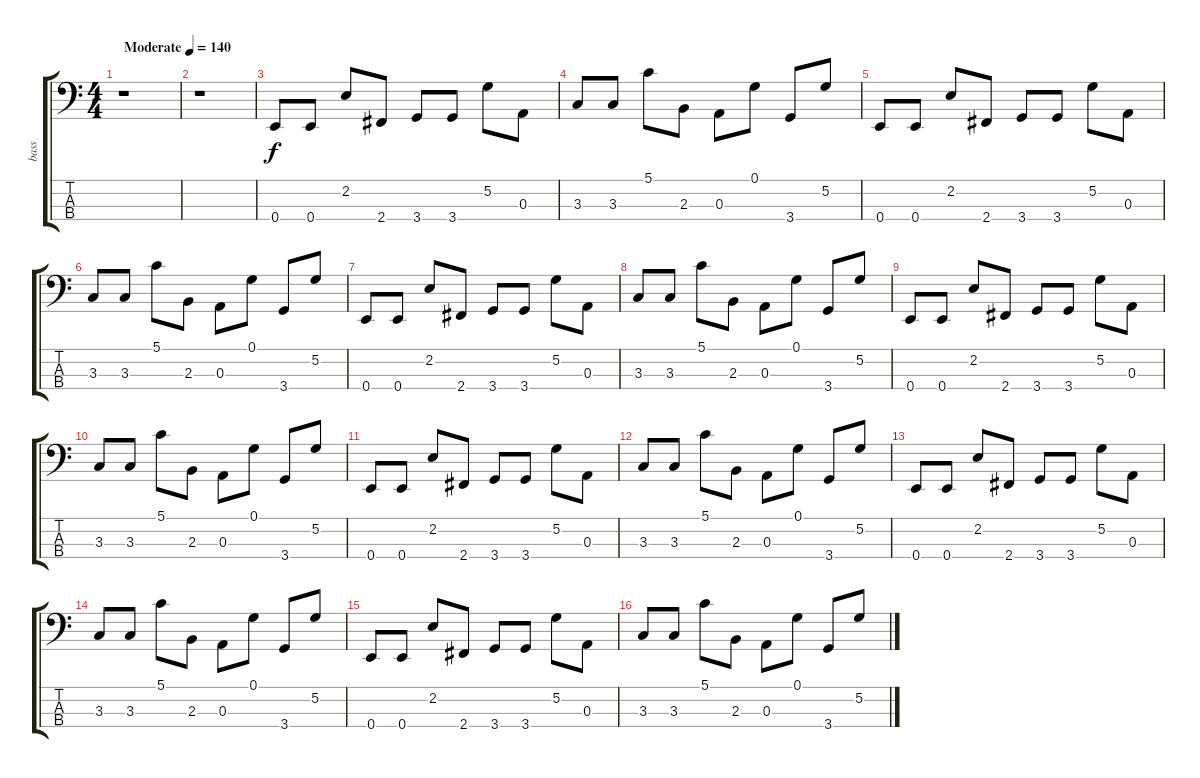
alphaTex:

\track ("bass" "bass") {instrument electricbassfinger}
\staff {score tabs}
\tuning (G2 D2 A1 E1) {hide}
\ts (4 4)
\tempo (140 "Moderate")
\clef f4
\ks c
r.1{dy f instrument electricbassfinger} |
r.1 |
0.4.8 0.4.8 2.2.8 2.4.8 3.4.8 3.4.8 5.2.8 0.3.8 |
3.3.8 3.3.8 5.1.8 2.3.8 0.3.8 0.1.8 3.4.8 5.2.8 |
0.4.8 0.4.8 2.2.8 2.4.8 3.4.8 3.4.8 5.2.8 0.3.8 |
3.3.8 3.3.8 5.1.8 2.3.8 0.3.8 0.1.8 3.4.8 5.2.8 |
0.4.8 0.4.8 2.2.8 2.4.8 3.4.8 3.4.8 5.2.8 0.3.8 |
3.3.8 3.3.8 5.1.8 2.3.8 0.3.8 0.1.8 3.4.8 5.2.8 |
0.4.8 0.4.8 2.2.8 2.4.8 3.4.8 3.4.8 5.2.8 0.3.8 |
3.3.8 3.3.8 5.1.8 2.3.8 0.3.8 0.1.8 3.4.8 5.2.8 |
0.4.8 0.4.8 2.2.8 2.4.8 3.4.8 3.4.8 5.2.8 0.3.8 |
3.3.8 3.3.8 5.1.8 2.3.8 0.3.8 0.1.8 3.4.8 5.2.8 |
0.4.8 0.4.8 2.2.8 2.4.8 3.4.8 3.4.8 5.2.8 0.3.8 |
3.3.8 3.3.8 5.1.8 2.3.8 0.3.8 0.1.8 3.4.8 5.2.8 |
0.4.8 0.4.8 2.2.8 2.4.8 3.4.8 3.4.8 5.2.8 0.3.8 |
3.3.8 3.3.8 5.1.8 2.3.8 0.3.8 0.1.8 3.4.8 5.2.8
